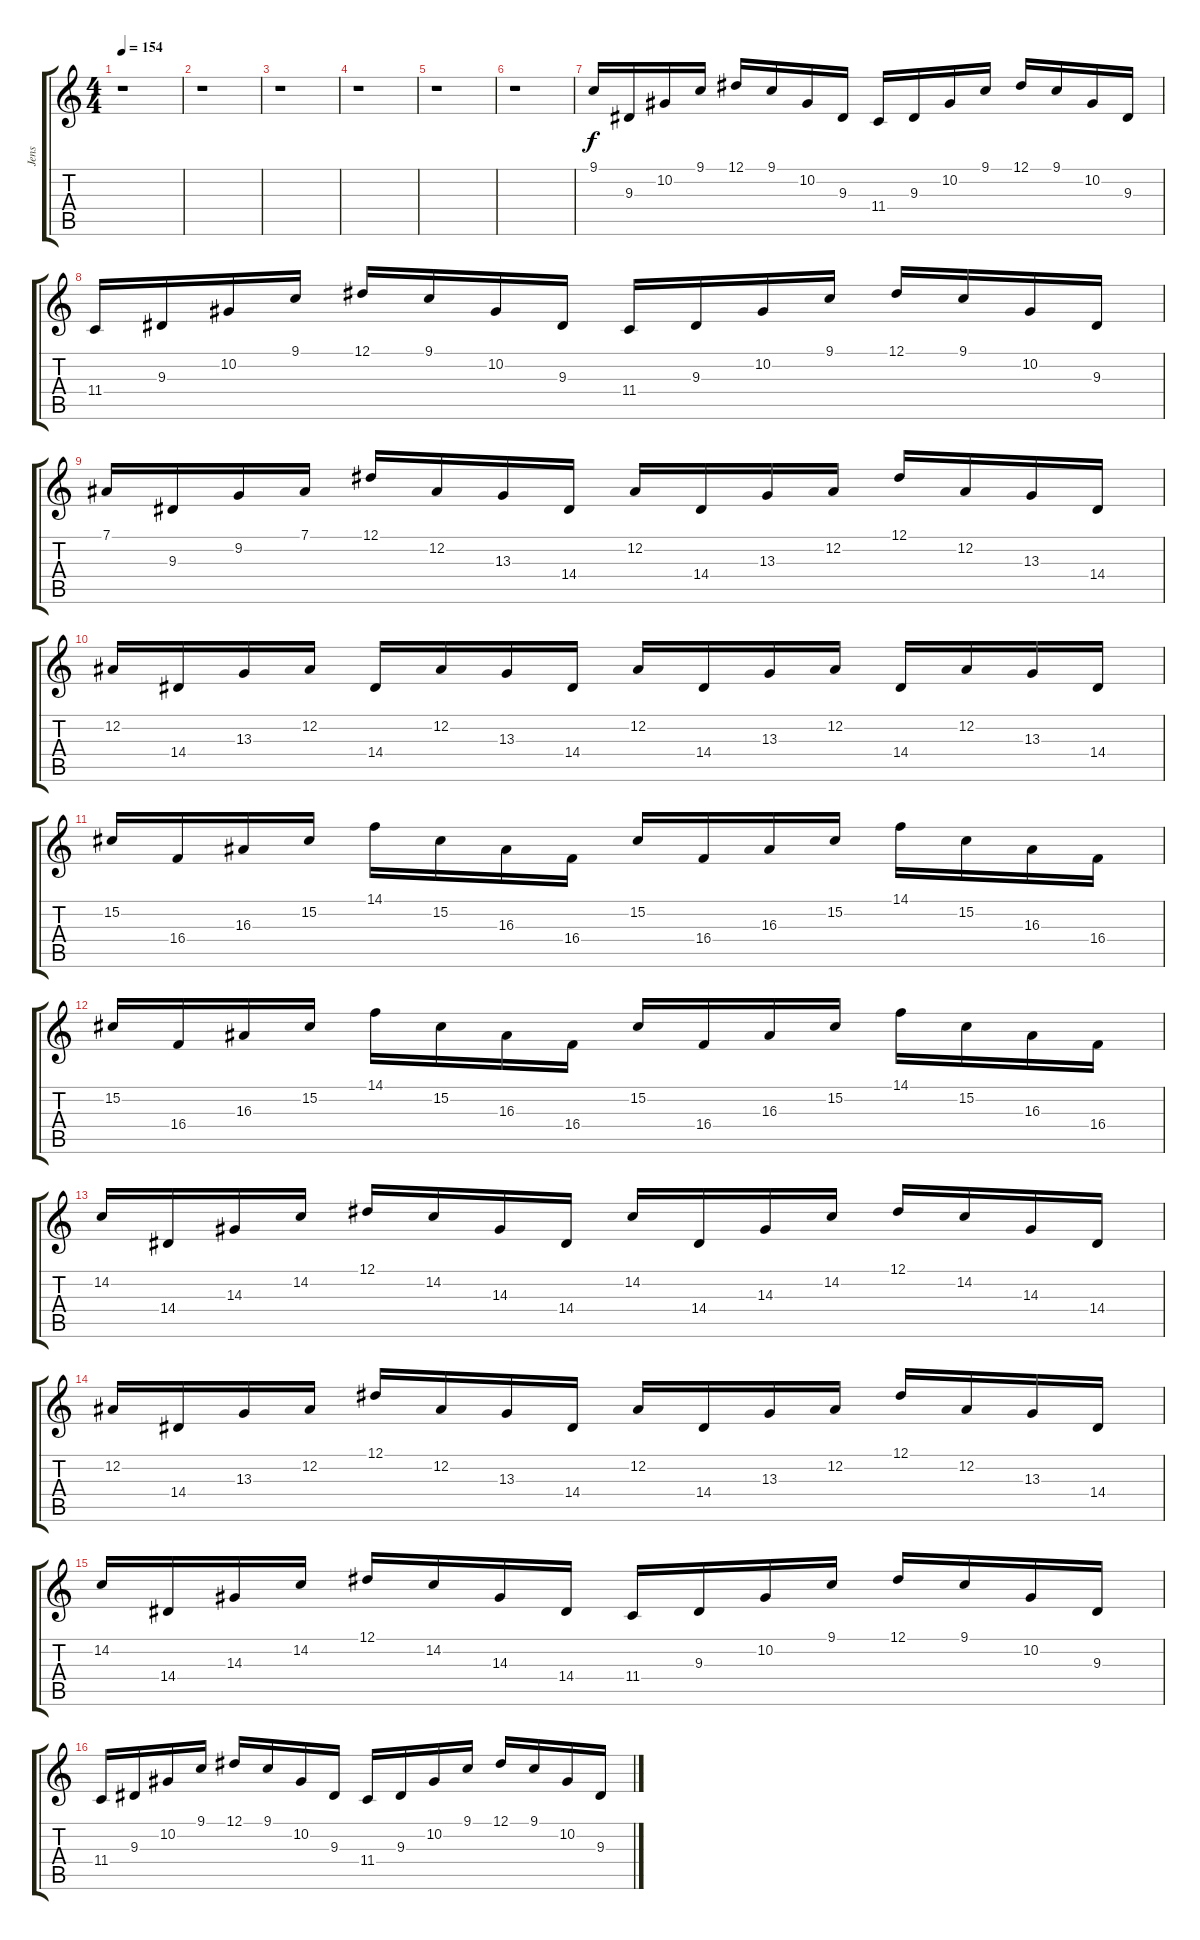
\track ("Jens" "Jens") {instrument fx4atmosphere}
\staff {score tabs}
\tuning (Eb4 Bb3 Gb3 Db3 Ab2 Eb2) {hide}
\ts (4 4)
\tempo 154
\clef g2
\ks c
r.1{dy f} |
r.1 |
r.1 |
r.1 |
r.1 |
r.1 |
9.1.16 9.3.16 10.2.16 9.1.16 12.1.16 9.1.16 10.2.16 9.3.16 11.4.16 9.3.16 10.2.16 9.1.16 12.1.16 9.1.16 10.2.16 9.3.16 |
11.4.16 9.3.16 10.2.16 9.1.16 12.1.16 9.1.16 10.2.16 9.3.16 11.4.16 9.3.16 10.2.16 9.1.16 12.1.16 9.1.16 10.2.16 9.3.16 |
7.1.16 9.3.16 9.2.16 7.1.16 12.1.16 12.2.16 13.3.16 14.4.16 12.2.16 14.4.16 13.3.16 12.2.16 12.1.16 12.2.16 13.3.16 14.4.16 |
12.2.16 14.4.16 13.3.16 12.2.16 14.4.16 12.2.16 13.3.16 14.4.16 12.2.16 14.4.16 13.3.16 12.2.16 14.4.16 12.2.16 13.3.16 14.4.16 |
15.2.16 16.4.16 16.3.16 15.2.16 14.1.16 15.2.16 16.3.16 16.4.16 15.2.16 16.4.16 16.3.16 15.2.16 14.1.16 15.2.16 16.3.16 16.4.16 |
15.2.16 16.4.16 16.3.16 15.2.16 14.1.16 15.2.16 16.3.16 16.4.16 15.2.16 16.4.16 16.3.16 15.2.16 14.1.16 15.2.16 16.3.16 16.4.16 |
14.2.16 14.4.16 14.3.16 14.2.16 12.1.16 14.2.16 14.3.16 14.4.16 14.2.16 14.4.16 14.3.16 14.2.16 12.1.16 14.2.16 14.3.16 14.4.16 |
12.2.16 14.4.16 13.3.16 12.2.16 12.1.16 12.2.16 13.3.16 14.4.16 12.2.16 14.4.16 13.3.16 12.2.16 12.1.16 12.2.16 13.3.16 14.4.16 |
14.2.16 14.4.16 14.3.16 14.2.16 12.1.16 14.2.16 14.3.16 14.4.16 11.4.16 9.3.16 10.2.16 9.1.16 12.1.16 9.1.16 10.2.16 9.3.16 |
11.4.16 9.3.16 10.2.16 9.1.16 12.1.16 9.1.16 10.2.16 9.3.16 11.4.16 9.3.16 10.2.16 9.1.16 12.1.16 9.1.16 10.2.16 9.3.16
